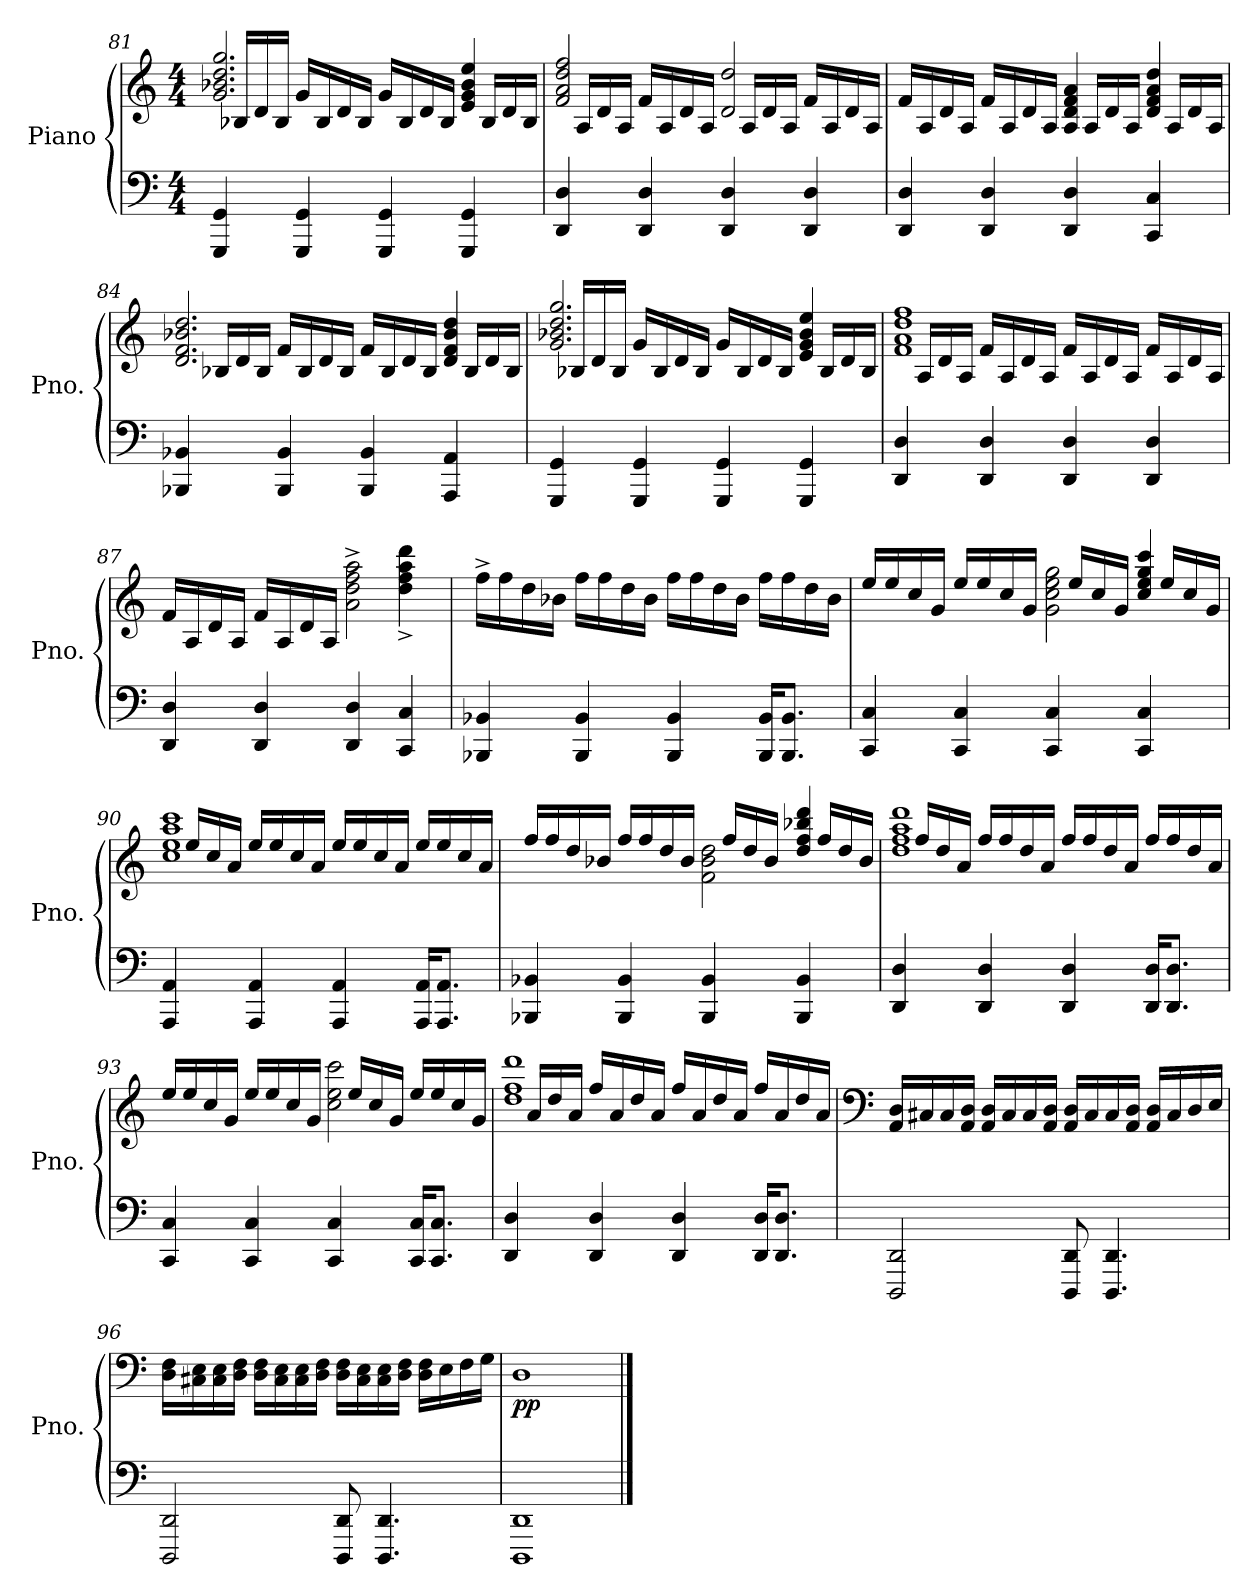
**kern	**kern	**dynam
*part1	*part1	*part1
*staff2	*staff1	*staff1/2
*I"Piano	*	*
*I'Pno.	*	*
!!LO:LB:g=z
*clefF4	*clefG2	*
*k[]	*k[]	*
*M4/4	*M4/4	*
=81	=81	=81
*	*^	*
4GGG/ 4GG/	16raayy	2.g/ 2.b-X/ 2.dd/ 2.gg/	.
.	16B-X/LL	.	.
.	16d/	.	.
.	16B-/JJ	.	.
4GGG/ 4GG/	16g/LL	.	.
.	16B-/	.	.
.	16d/	.	.
.	16B-/JJ	.	.
4GGG/ 4GG/	16g/LL	.	.
.	16B-/	.	.
.	16d/	.	.
.	16B-/JJ	.	.
4GGG/ 4GG/	16rffyy	4e/ 4g/ 4b-/ 4ee/	.
.	16B-/LL	.	.
.	16d/	.	.
.	16B-/JJ	.	.
=82	=82	=82	=82
4DD/ 4D/	16rffyy	2f/ 2a/ 2dd/ 2ff/	.
.	16A/LL	.	.
.	16d/	.	.
.	16A/JJ	.	.
4DD/ 4D/	16f/LL	.	.
.	16A/	.	.
.	16d/	.	.
.	16A/JJ	.	.
4DD/ 4D/	16rddyy	2d/ 2dd/	.
.	16A/LL	.	.
.	16d/	.	.
.	16A/JJ	.	.
4DD/ 4D/	16f/LL	.	.
.	16A/	.	.
.	16d/	.	.
.	16A/JJ	.	.
!!LO:LB:g=z	!!
=83	=83	=83	=83
4DD/ 4D/	16f/LL	2ryy	.
.	16A/	.	.
.	16d/	.	.
.	16A/JJ	.	.
4DD/ 4D/	16f/LL	.	.
.	16A/	.	.
.	16d/	.	.
.	16A/JJ	.	.
4DD/ 4D/	16rffyy	4A/ 4d/ 4f/ 4a/	.
.	16A/LL	.	.
.	16d/	.	.
.	16A/JJ	.	.
4CC/ 4C/	16rffyy	4d/ 4f/ 4a/ 4dd/	.
.	16A/LL	.	.
.	16d/	.	.
.	16A/JJ	.	.
=84	=84	=84	=84
4BBB-X/ 4BB-X/	16rddyy	2.d/ 2.f/ 2.b-X/ 2.dd/	.
.	16B-X/LL	.	.
.	16d/	.	.
.	16B-/JJ	.	.
4BBB-/ 4BB-/	16f/LL	.	.
.	16B-/	.	.
.	16d/	.	.
.	16B-/JJ	.	.
4BBB-/ 4BB-/	16f/LL	.	.
.	16B-/	.	.
.	16d/	.	.
.	16B-/JJ	.	.
4AAA/ 4AA/	16rddyy	4d/ 4f/ 4b-/ 4dd/	.
.	16B-/LL	.	.
.	16d/	.	.
.	16B-/JJ	.	.
!!LO:LB:g=z	!!
=85	=85	=85	=85
4GGG/ 4GG/	16raayy	2.g/ 2.b-X/ 2.dd/ 2.gg/	.
.	16B-X/LL	.	.
.	16d/	.	.
.	16B-/JJ	.	.
4GGG/ 4GG/	16g/LL	.	.
.	16B-/	.	.
.	16d/	.	.
.	16B-/JJ	.	.
4GGG/ 4GG/	16g/LL	.	.
.	16B-/	.	.
.	16d/	.	.
.	16B-/JJ	.	.
4GGG/ 4GG/	16rffyy	4e/ 4g/ 4b-/ 4ee/	.
.	16B-/LL	.	.
.	16d/	.	.
.	16B-/JJ	.	.
=86	=86	=86	=86
4DD/ 4D/	16rffyy	1f 1a 1dd 1ff	.
.	16A/LL	.	.
.	16d/	.	.
.	16A/JJ	.	.
4DD/ 4D/	16f/LL	.	.
.	16A/	.	.
.	16d/	.	.
.	16A/JJ	.	.
4DD/ 4D/	16f/LL	.	.
.	16A/	.	.
.	16d/	.	.
.	16A/JJ	.	.
4DD/ 4D/	16f/LL	.	.
.	16A/	.	.
.	16d/	.	.
.	16A/JJ	.	.
=87	=87	=87	=87
4DD/ 4D/	16f/LL	2.rddddyy	.
.	16A/	.	.
.	16d/	.	.
.	16A/JJ	.	.
4DD/ 4D/	16f/LL	.	.
.	16A/	.	.
.	16d/	.	.
.	16A/JJ	.	.
4DD/ 4D/	2a\^ 2dd\^ 2ff\^ 2aa\^	.	.
4CC/ 4C/	.	4dd\^ 4ff\^ 4aa\^ 4ddd\^	.
*	*v	*v	*
!!LO:PB:g=z
=88	=88	=88
4BBB-X/ 4BB-X/	16ff^\LL	.
.	16ff\	.
.	16dd\	.
.	16b-X\JJ	.
4BBB-/ 4BB-/	16ff\LL	.
.	16ff\	.
.	16dd\	.
.	16b-\JJ	.
4BBB-/ 4BB-/	16ff\LL	.
.	16ff\	.
.	16dd\	.
.	16b-\JJ	.
16BBB-/ 16BB-/KL	16ff\LL	.
8.BBB-/ 8.BB-/J	16ff\	.
.	16dd\	.
.	16b-\JJ	.
=89	=89	=89
*	*^	*
*	*	*^	*
4CC/ 4C/	16ee/LL	2ryy	2.ryy	.
.	16ee/	.	.	.
.	16cc/	.	.	.
.	16g/JJ	.	.	.
4CC/ 4C/	16ee/LL	.	.	.
.	16ee/	.	.	.
.	16cc/	.	.	.
.	16g/JJ	.	.	.
4CC/ 4C/	16raayy	2g\ 2cc\ 2ee\ 2gg\	.	.
.	16ee/LL	.	.	.
.	16cc/	.	.	.
.	16g/JJ	.	.	.
4CC/ 4C/	16rcccyy	.	4cc/ 4ee/ 4gg/ 4ccc/	.
.	16ee/LL	.	.	.
.	16cc/	.	.	.
.	16g/JJ	.	.	.
*	*	*v	*v	*
!!LO:LB:g=z
=90	=90	=90	=90
4AAA/ 4AA/	16rcccyy	1cc 1ee 1aa 1ccc	.
.	16ee/LL	.	.
.	16cc/	.	.
.	16a/JJ	.	.
4AAA/ 4AA/	16ee/LL	.	.
.	16ee/	.	.
.	16cc/	.	.
.	16a/JJ	.	.
4AAA/ 4AA/	16ee/LL	.	.
.	16ee/	.	.
.	16cc/	.	.
.	16a/JJ	.	.
16AAA/ 16AA/KL	16ee/LL	.	.
8.AAA/ 8.AA/J	16ee/	.	.
.	16cc/	.	.
.	16a/JJ	.	.
=91	=91	=91	=91
*	*	*^	*
4BBB-X/ 4BB-X/	16ff/LL	2ryy	2.ryy	.
.	16ff/	.	.	.
.	16dd/	.	.	.
.	16b-X/JJ	.	.	.
4BBB-/ 4BB-/	16ff/LL	.	.	.
.	16ff/	.	.	.
.	16dd/	.	.	.
.	16b-/JJ	.	.	.
4BBB-/ 4BB-/	16rffyy	2f\ 2b-\ 2dd\	.	.
.	16ff/LL	.	.	.
.	16dd/	.	.	.
.	16b-/JJ	.	.	.
4BBB-/ 4BB-/	16reeeyy	.	4dd/ 4ff/ 4bb-X/ 4ddd/	.
.	16ff/LL	.	.	.
.	16dd/	.	.	.
.	16b-/JJ	.	.	.
*	*	*v	*v	*
!!LO:LB:g=z
=92	=92	=92	=92
4DD/ 4D/	16reeeyy	1dd 1ff 1aa 1ddd	.
.	16ff/LL	.	.
.	16dd/	.	.
.	16a/JJ	.	.
4DD/ 4D/	16ff/LL	.	.
.	16ff/	.	.
.	16dd/	.	.
.	16a/JJ	.	.
4DD/ 4D/	16ff/LL	.	.
.	16ff/	.	.
.	16dd/	.	.
.	16a/JJ	.	.
16DD/ 16D/KL	16ff/LL	.	.
8.DD/ 8.D/J	16ff/	.	.
.	16dd/	.	.
.	16a/JJ	.	.
=93	=93	=93	=93
4CC/ 4C/	16ee/LL	2ryy	.
.	16ee/	.	.
.	16cc/	.	.
.	16g/JJ	.	.
4CC/ 4C/	16ee/LL	.	.
.	16ee/	.	.
.	16cc/	.	.
.	16g/JJ	.	.
4CC/ 4C/	16rcccyy	2cc\ 2ee\ 2ccc\	.
.	16ee/LL	.	.
.	16cc/	.	.
.	16g/JJ	.	.
16CC/ 16C/KL	16ee/LL	.	.
8.CC/ 8.C/J	16ee/	.	.
.	16cc/	.	.
.	16g/JJ	.	.
!!LO:LB:g=z	!!
=94	=94	=94	=94
4DD/ 4D/	16reeeyy	1dd 1ff 1ddd	.
.	16a/LL	.	.
.	16dd/	.	.
.	16a/JJ	.	.
4DD/ 4D/	16ff/LL	.	.
.	16a/	.	.
.	16dd/	.	.
.	16a/JJ	.	.
4DD/ 4D/	16ff/LL	.	.
.	16a/	.	.
.	16dd/	.	.
.	16a/JJ	.	.
16DD/ 16D/KL	16ff/LL	.	.
8.DD/ 8.D/J	16a/	.	.
.	16dd/	.	.
.	16a/JJ	.	.
*	*v	*v	*
=95	=95	=95
*	*clefF4	*
2DDD/ 2DD/	16AA/ 16D/LL	.
.	16C#X/	.
.	16C#/	.
.	16AA/ 16D/JJ	.
.	16AA/ 16D/LL	.
.	16C#/	.
.	16C#/	.
.	16AA/ 16D/JJ	.
8DDD/ 8DD/	16AA/ 16D/LL	.
.	16C#/	.
4.DDD/ 4.DD/	16C#/	.
.	16AA/ 16D/JJ	.
.	16AA/ 16D/LL	.
.	16C#/	.
.	16D/	.
.	16E/JJ	.
!!LO:LB:g=z
=96	=96	=96
2DDD/ 2DD/	16D\ 16F\LL	.
.	16C#X\ 16E\	.
.	16C#\ 16E\	.
.	16D\ 16F\JJ	.
.	16D\ 16F\LL	.
.	16C#\ 16E\	.
.	16C#\ 16E\	.
.	16D\ 16F\JJ	.
8DDD/ 8DD/	16D\ 16F\LL	.
.	16C#\ 16E\	.
4.DDD/ 4.DD/	16C#\ 16E\	.
.	16D\ 16F\JJ	.
.	16D\ 16F\LL	.
.	16E\	.
.	16F\	.
.	16G\JJ	.
=97	=97	=97
!	!	!LO:DY:b
1DDD 1DD	1D	pp
==	==	==
*-	*-	*-
